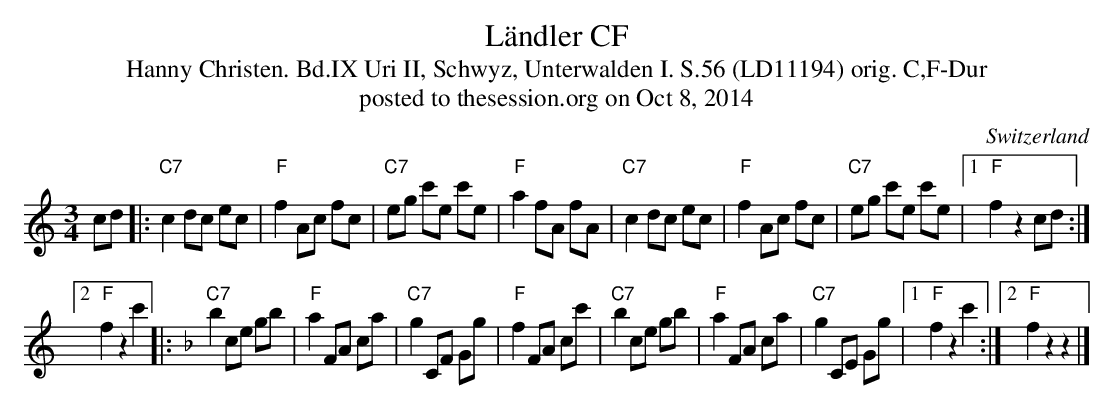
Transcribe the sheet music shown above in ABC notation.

X:1
T: L\"andler CF
T:Hanny Christen. Bd.IX Uri II, Schwyz, Unterwalden I. S.56 (LD11194) orig. C,F-Dur
T: posted to thesession.org on Oct 8, 2014
M:3/4
L:1/8
O:Switzerland
K:C major
cd |: "C7"c2 dc ec | "F"f2 Ac fc | "C7"eg c'e c'e | "F"a2 fA fA | \
      "C7"c2 dc ec | "F"f2 Ac fc | "C7"eg c'e c'e |1 "F"f2 z2 cd :|2
"F"f2z2c'2 |: [K:F] "C7"b2 ce gb | "F"a2 FA ca | "C7"g2 CF Gg | "F"f2 FA cc' | \
                    "C7"b2 ce gb | "F"a2 FA ca | "C7"g2 CE Gg |1 "F"f2z2c'2 :|2 "F"f2z2z2 |]
